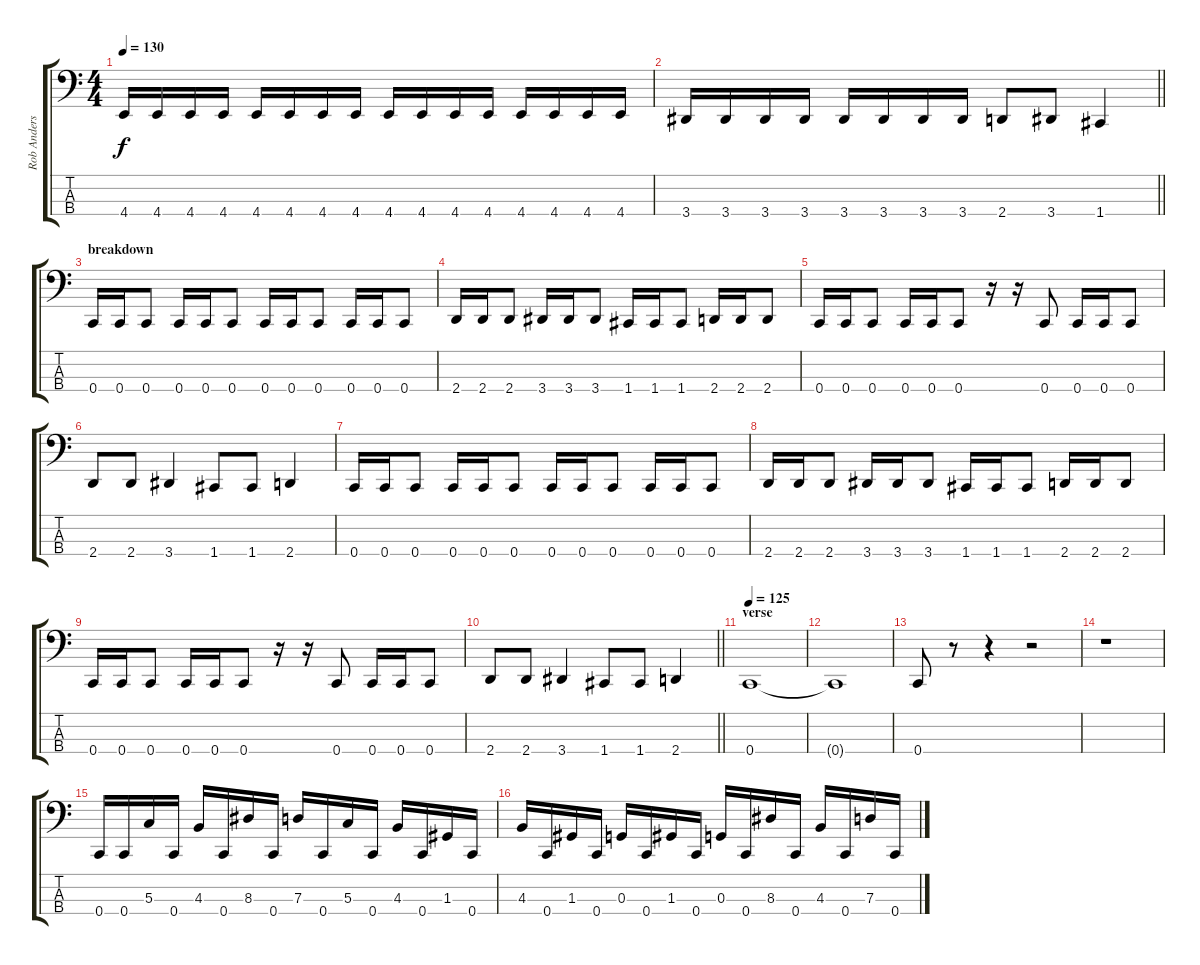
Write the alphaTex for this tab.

\track ("Rob Anderson" "Rob Anders") {instrument electricbasspick}
\staff {score tabs}
\tuning (F2 C2 G1 C1) {hide}
\ts (4 4)
\tempo 130
\clef f4
\ks c
4.4.16{dy f} 4.4.16 4.4.16 4.4.16 4.4.16 4.4.16 4.4.16 4.4.16 4.4.16 4.4.16 4.4.16 4.4.16 4.4.16 4.4.16 4.4.16 4.4.16 |
\barLineRight lightlight
3.4.16 3.4.16 3.4.16 3.4.16 3.4.16 3.4.16 3.4.16 3.4.16 2.4.8 3.4.8 1.4.4 |
\section ("" "breakdown")
0.4.16 0.4.16 0.4.8 0.4.16 0.4.16 0.4.8 0.4.16 0.4.16 0.4.8 0.4.16 0.4.16 0.4.8 |
2.4.16 2.4.16 2.4.8 3.4.16 3.4.16 3.4.8 1.4.16 1.4.16 1.4.8 2.4.16 2.4.16 2.4.8 |
0.4.16 0.4.16 0.4.8 0.4.16 0.4.16 0.4.8 r.16 r.16 0.4.8 0.4.16 0.4.16 0.4.8 |
2.4.8 2.4.8 3.4.4 1.4.8 1.4.8 2.4.4 |
0.4.16 0.4.16 0.4.8 0.4.16 0.4.16 0.4.8 0.4.16 0.4.16 0.4.8 0.4.16 0.4.16 0.4.8 |
2.4.16 2.4.16 2.4.8 3.4.16 3.4.16 3.4.8 1.4.16 1.4.16 1.4.8 2.4.16 2.4.16 2.4.8 |
0.4.16 0.4.16 0.4.8 0.4.16 0.4.16 0.4.8 r.16 r.16 0.4.8 0.4.16 0.4.16 0.4.8 |
\barLineRight lightlight
2.4.8 2.4.8 3.4.4 1.4.8 1.4.8 2.4.4 |
\section ("" "verse")
\tempo 125
0.4.1 |
0.4{t}.1 |
0.4.8 r.8 r.4 r.2 |
r.1 |
0.4.16 0.4.16 5.3.16 0.4.16 4.3.16 0.4.16 8.3.16 0.4.16 7.3.16 0.4.16 5.3.16 0.4.16 4.3.16 0.4.16 1.3.16 0.4.16 |
4.3.16 0.4.16 1.3.16 0.4.16 0.3.16 0.4.16 1.3.16 0.4.16 0.3.16 0.4.16 8.3.16 0.4.16 4.3.16 0.4.16 7.3.16 0.4.16
